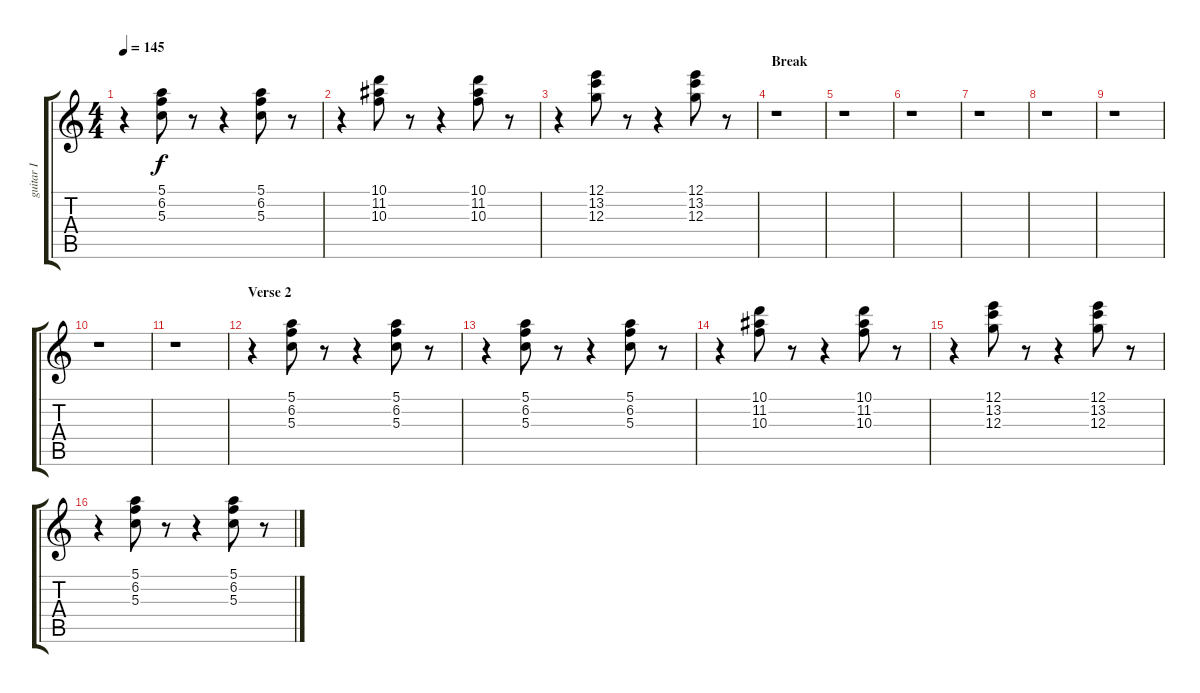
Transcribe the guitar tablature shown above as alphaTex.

\track ("guitar I" "guitar I") {instrument acousticguitarsteel}
\staff {score tabs}
\tuning (E4 B3 G3 D3 A2 E2) {hide}
\ts (4 4)
\tempo 145
\clef g2
\ks c
r.4{dy f} (5.1 6.2 5.3).8 r.8 r.4 (5.1 6.2 5.3).8 r.8 |
r.4 (10.1 11.2 10.3).8 r.8 r.4 (10.1 11.2 10.3).8 r.8 |
r.4 (12.1 13.2 12.3).8 r.8 r.4 (12.1 13.2 12.3).8 r.8 |
\section ("" "Break")
r.1 |
r.1 |
r.1 |
r.1 |
r.1 |
r.1 |
r.1 |
r.1 |
\section ("" "Verse 2")
r.4 (5.1 6.2 5.3).8 r.8 r.4 (5.1 6.2 5.3).8 r.8 |
r.4 (5.1 6.2 5.3).8 r.8 r.4 (5.1 6.2 5.3).8 r.8 |
r.4 (10.1 11.2 10.3).8 r.8 r.4 (10.1 11.2 10.3).8 r.8 |
r.4 (12.1 13.2 12.3).8 r.8 r.4 (12.1 13.2 12.3).8 r.8 |
r.4 (5.1 6.2 5.3).8 r.8 r.4 (5.1 6.2 5.3).8 r.8
